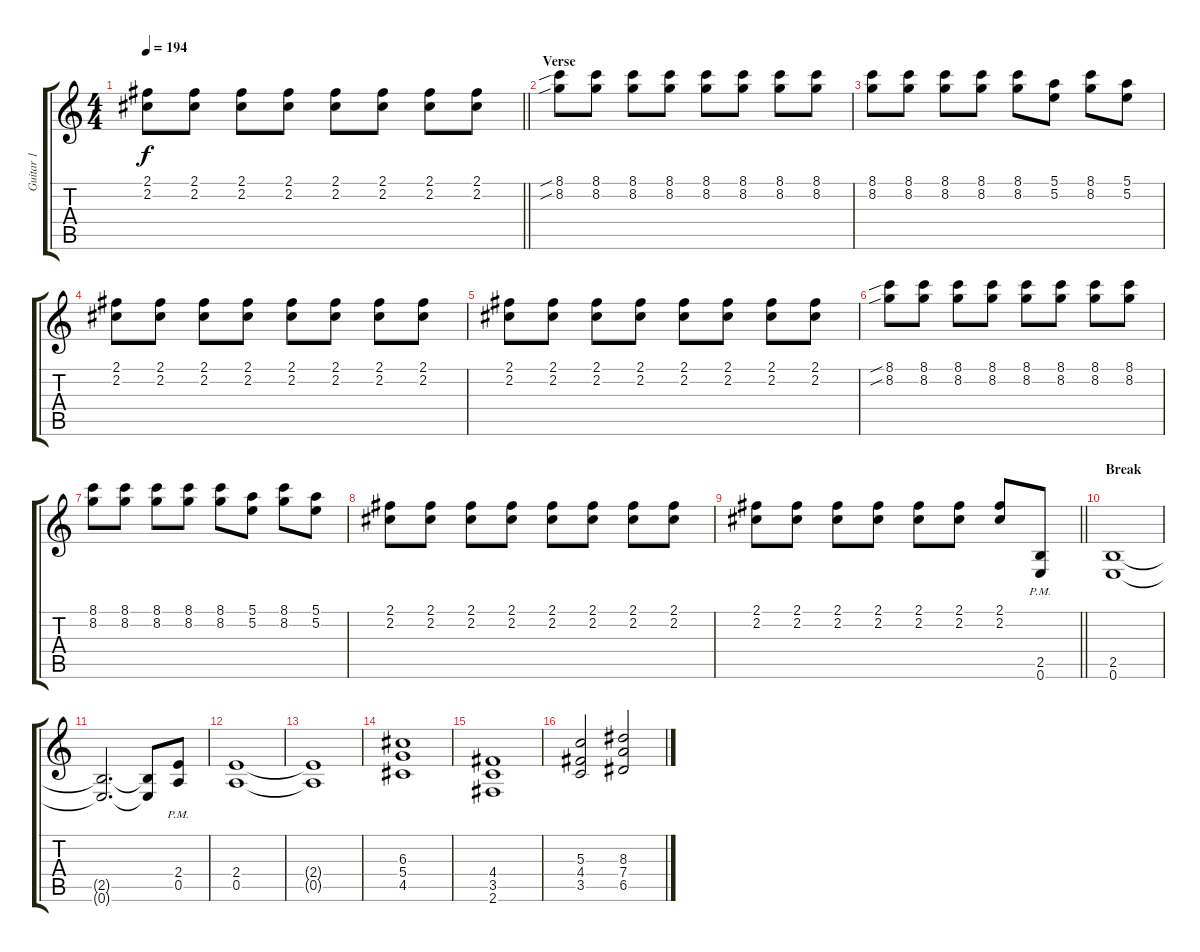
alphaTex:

\track ("Guitar 1" "Guitar 1") {instrument overdrivenguitar}
\staff {score tabs}
\tuning (E4 B3 G3 D3 A2 E2) {hide}
\ts (4 4)
\tempo 194
\clef g2
\barLineRight lightlight
\ks c
(2.1 2.2).8{dy f} (2.1 2.2).8 (2.1 2.2).8 (2.1 2.2).8 (2.1 2.2).8 (2.1 2.2).8 (2.1 2.2).8 (2.1 2.2).8 |
\section ("" "Verse")
(8.1{sib} 8.2{sib}).8 (8.1 8.2).8 (8.1 8.2).8 (8.1 8.2).8 (8.1 8.2).8 (8.1 8.2).8 (8.1 8.2).8 (8.1 8.2).8 |
(8.1 8.2).8 (8.1 8.2).8 (8.1 8.2).8 (8.1 8.2).8 (8.1 8.2).8 (5.1 5.2).8 (8.1 8.2).8 (5.1 5.2).8 |
(2.1 2.2).8 (2.1 2.2).8 (2.1 2.2).8 (2.1 2.2).8 (2.1 2.2).8 (2.1 2.2).8 (2.1 2.2).8 (2.1 2.2).8 |
(2.1 2.2).8 (2.1 2.2).8 (2.1 2.2).8 (2.1 2.2).8 (2.1 2.2).8 (2.1 2.2).8 (2.1 2.2).8 (2.1 2.2).8 |
(8.1{sib} 8.2{sib}).8 (8.1 8.2).8 (8.1 8.2).8 (8.1 8.2).8 (8.1 8.2).8 (8.1 8.2).8 (8.1 8.2).8 (8.1 8.2).8 |
(8.1 8.2).8 (8.1 8.2).8 (8.1 8.2).8 (8.1 8.2).8 (8.1 8.2).8 (5.1 5.2).8 (8.1 8.2).8 (5.1 5.2).8 |
(2.1 2.2).8 (2.1 2.2).8 (2.1 2.2).8 (2.1 2.2).8 (2.1 2.2).8 (2.1 2.2).8 (2.1 2.2).8 (2.1 2.2).8 |
\barLineRight lightlight
(2.1 2.2).8 (2.1 2.2).8 (2.1 2.2).8 (2.1 2.2).8 (2.1 2.2).8 (2.1 2.2).8 (2.1 2.2).8 (2.5{pm} 0.6{pm}).8 |
\section ("" "Break")
(2.5 0.6).1 |
(2.5{t} 0.6{t}).2{d} (2.5{t} 0.6{t}).8 (2.4{pm} 0.5{pm}).8 |
(2.4 0.5).1 |
(2.4{t} 0.5{t}).1 |
(6.3 5.4 4.5).1 |
(4.4 3.5 2.6).1 |
(5.3 4.4 3.5).2 (8.3 7.4 6.5).2
